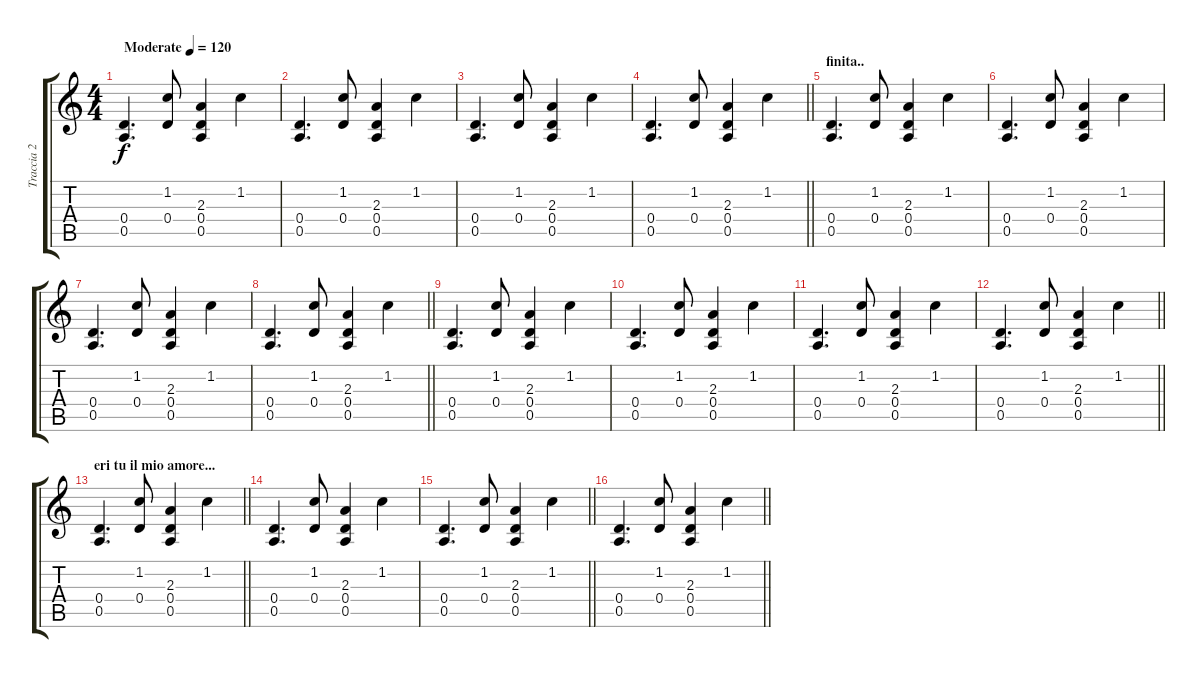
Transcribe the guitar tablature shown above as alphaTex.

\track ("Traccia 2" "Traccia 2") {instrument acousticguitarnylon}
\staff {score tabs}
\tuning (E4 B3 G3 D3 A2 E2) {hide}
\ts (4 4)
\tempo (120 "Moderate")
\clef g2
\ks c
(0.4 0.5).4{d dy f instrument acousticguitarnylon} (1.2 0.4).8 (2.3 0.4 0.5).4 1.2.4 |
(0.4 0.5).4{d} (1.2 0.4).8 (2.3 0.4 0.5).4 1.2.4 |
(0.4 0.5).4{d} (1.2 0.4).8 (2.3 0.4 0.5).4 1.2.4 |
\barLineRight lightlight
(0.4 0.5).4{d} (1.2 0.4).8 (2.3 0.4 0.5).4 1.2.4 |
\section ("" "finita..")
(0.4 0.5).4{d} (1.2 0.4).8 (2.3 0.4 0.5).4 1.2.4 |
(0.4 0.5).4{d} (1.2 0.4).8 (2.3 0.4 0.5).4 1.2.4 |
(0.4 0.5).4{d} (1.2 0.4).8 (2.3 0.4 0.5).4 1.2.4 |
\barLineRight lightlight
(0.4 0.5).4{d} (1.2 0.4).8 (2.3 0.4 0.5).4 1.2.4 |
(0.4 0.5).4{d} (1.2 0.4).8 (2.3 0.4 0.5).4 1.2.4 |
(0.4 0.5).4{d} (1.2 0.4).8 (2.3 0.4 0.5).4 1.2.4 |
(0.4 0.5).4{d} (1.2 0.4).8 (2.3 0.4 0.5).4 1.2.4 |
\barLineRight lightlight
(0.4 0.5).4{d} (1.2 0.4).8 (2.3 0.4 0.5).4 1.2.4 |
\section ("" "eri tu il mio amore...")
\barLineRight lightlight
(0.4 0.5).4{d} (1.2 0.4).8 (2.3 0.4 0.5).4 1.2.4 |
(0.4 0.5).4{d} (1.2 0.4).8 (2.3 0.4 0.5).4 1.2.4 |
\barLineRight lightlight
(0.4 0.5).4{d} (1.2 0.4).8 (2.3 0.4 0.5).4 1.2.4 |
\barLineRight lightlight
(0.4 0.5).4{d} (1.2 0.4).8 (2.3 0.4 0.5).4 1.2.4
